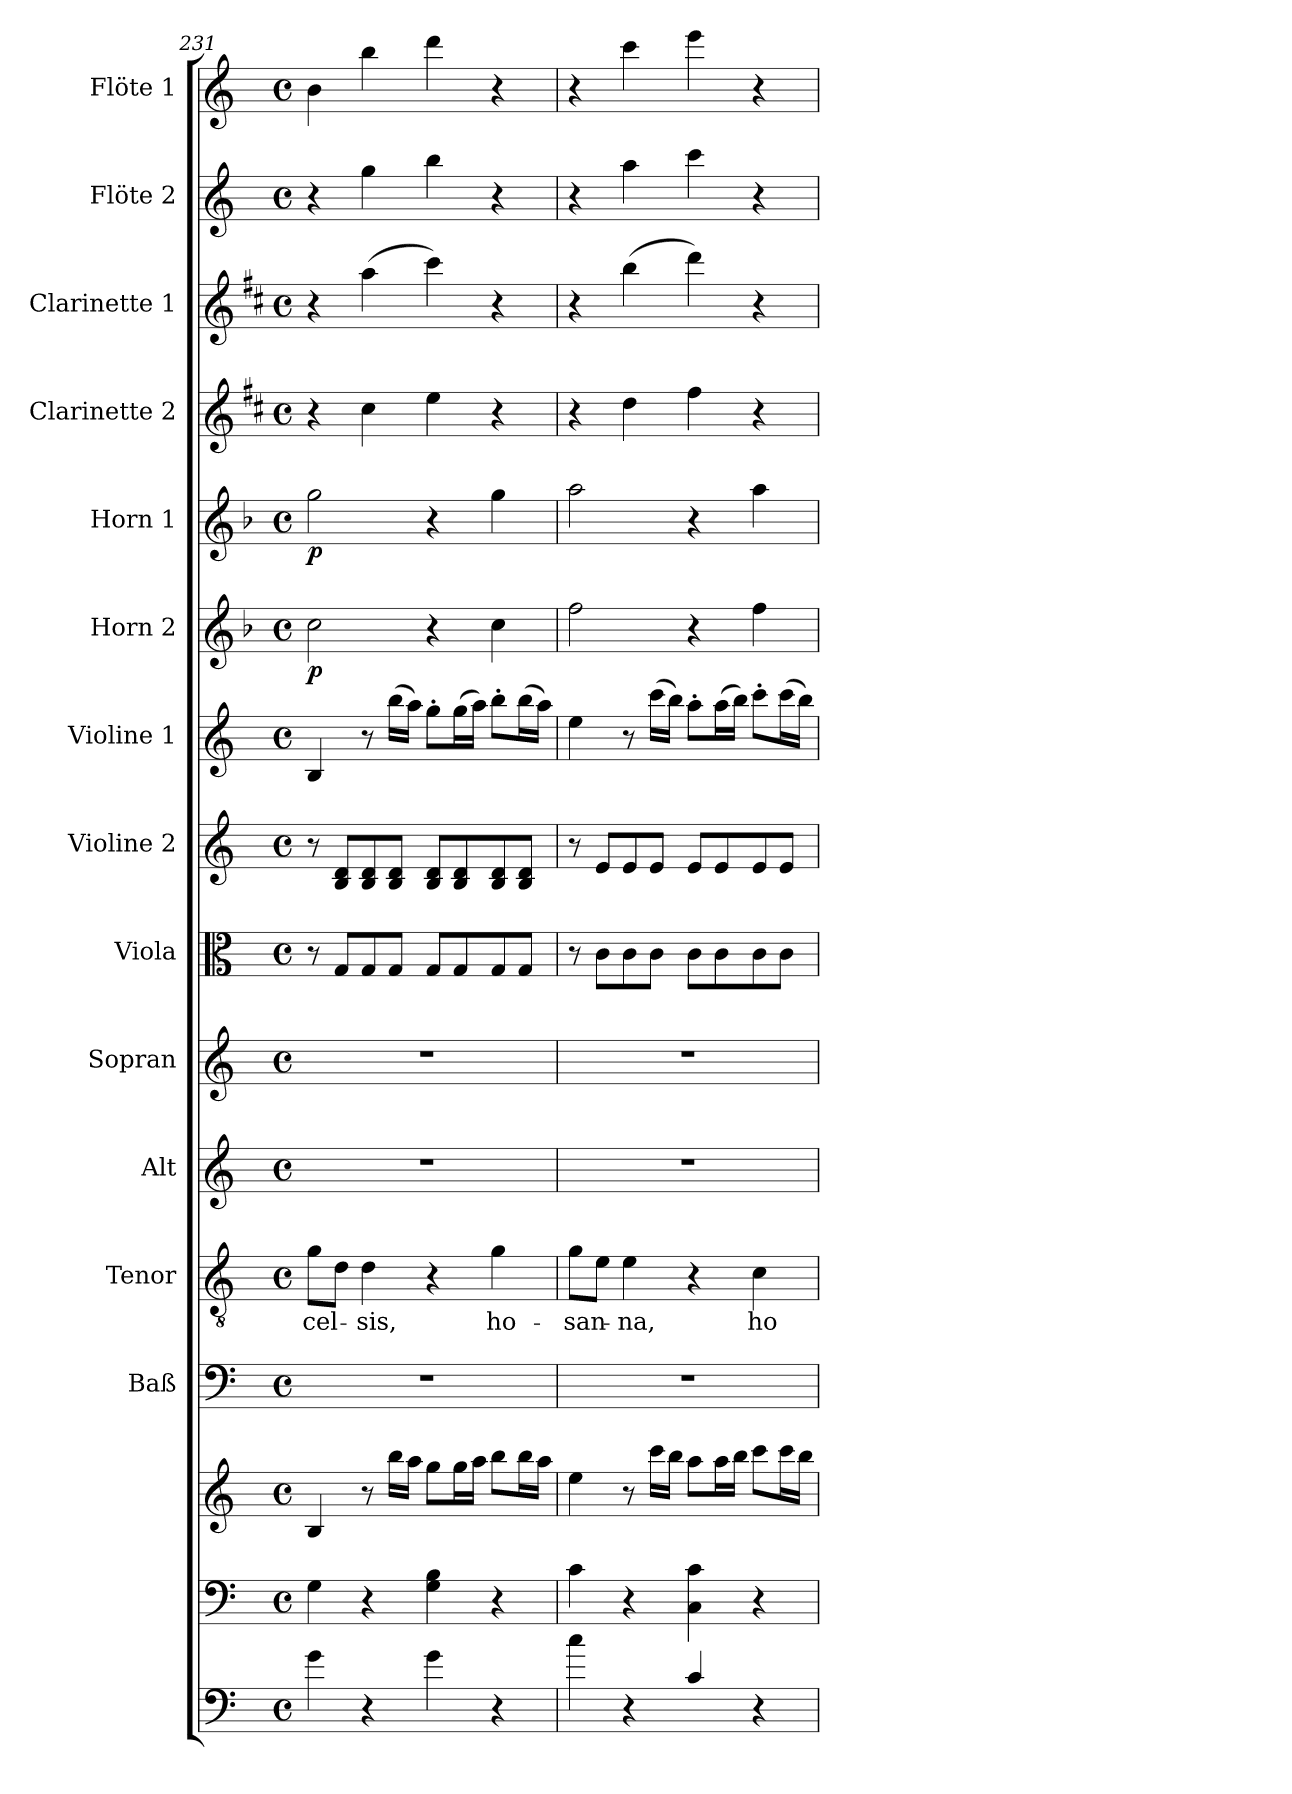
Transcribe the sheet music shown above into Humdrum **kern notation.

**kern	**kern	**kern	**kern	**kern	**text	**kern	**kern	**kern	**kern	**kern	**kern	**dynam	**kern	**dynam	**kern	**kern	**kern	**kern
*part15	*part14	*part14	*part13	*part12	*part12	*part11	*part10	*part9	*part8	*part7	*part6	*part6	*part5	*part5	*part4	*part3	*part2	*part1
*staff16	*staff15	*staff14	*staff13	*staff12	*staff12	*staff11	*staff10	*staff9	*staff8	*staff7	*staff6	*staff6	*staff5	*staff5	*staff4	*staff3	*staff2	*staff1
*	*	*	*I"Baß	*I"Tenor	*	*I"Alt	*I"Sopran	*I"Viola	*I"Violine 2	*I"Violine 1	*I"Horn 2	*	*I"Horn 1	*	*I"Clarinette 2	*I"Clarinette 1	*I"Flöte 2	*I"Flöte 1
*	*	*	*I'Baß	*I'Ten	*	*I'Alt	*I'Sop	*I'Vla.	*I'Vln. 2	*I'Vln. 1	*I'Hrn. 2	*	*I'Hrn. 1	*	*I'Cl. 2	*I'Cl. 1	*I'Fl. 2	*I'Fl. 1
!!LO:PB:g=z
*clefF4	*clefF4	*clefG2	*clefF4	*clefGv2	*	*clefG2	*clefG2	*clefC3	*clefG2	*clefG2	*clefG2	*	*clefG2	*	*clefG2	*clefG2	*clefG2	*clefG2
*ITrd7c12	*	*	*	*	*	*	*	*	*	*	*ITrd3c5	*	*ITrd3c5	*	*ITrd1c2	*ITrd1c2	*	*
*k[]	*k[]	*k[]	*k[]	*k[]	*	*k[]	*k[]	*k[]	*k[]	*k[]	*k[]	*	*k[]	*	*k[]	*k[]	*k[]	*k[]
*C:	*C:	*C:	*C:	*C:	*	*C:	*C:	*C:	*C:	*C:	*C:	*	*C:	*	*C:	*C:	*C:	*C:
*M4/4	*M4/4	*M4/4	*M4/4	*M4/4	*	*M4/4	*M4/4	*M4/4	*M4/4	*M4/4	*M4/4	*	*M4/4	*	*M4/4	*M4/4	*M4/4	*M4/4
*met(c)	*met(c)	*met(c)	*met(c)	*met(c)	*	*met(c)	*met(c)	*met(c)	*met(c)	*met(c)	*met(c)	*	*met(c)	*	*met(c)	*met(c)	*met(c)	*met(c)
=231	=231	=231	=231	=231	=231	=231	=231	=231	=231	=231	=231	=231	=231	=231	=231	=231	=231	=231
!	!	!	!	!	!LO:LY:b	!	!	!	!	!	!	!LO:DY:b	!	!LO:DY:b	!	!	!	!
4G\	4G\	4B/	1r	8g\L	-cel-	1r	1r	8r	8r	4B/	2g\	p	2dd\	p	4r	4r	4r	4b\
.	.	.	.	8d\J	.	.	.	8G/L	8B/ 8d/L	.	.	.	.	.	.	.	.	.
!	!	!	!	!	!LO:LY:b	!	!	!	!	!	!	!	!	!	!	!	!	!
4r	4r	8r	.	4d\	-sis,	.	.	8G/	8B/ 8d/	8r	.	.	.	.	4b\	(>4gg\	4gg\	4bb\
.	.	16bb\LL	.	.	.	.	.	8G/J	8B/ 8d/J	(>16bb\LL	.	.	.	.	.	.	.	.
.	.	16aa\JJ	.	.	.	.	.	.	.	16aa\JJ)	.	.	.	.	.	.	.	.
4G\	4G\ 4B\	8gg\L	.	4r	.	.	.	8G/L	8B/ 8d/L	8gg'>\L	4r	.	4r	.	4dd\	4bb\)	4bb\	4ddd\
.	.	16gg\L	.	.	.	.	.	8G/	8B/ 8d/	(>16gg\L	.	.	.	.	.	.	.	.
.	.	16aa\JJ	.	.	.	.	.	.	.	16aa\JJ)	.	.	.	.	.	.	.	.
!	!	!	!	!	!LO:LY:b	!	!	!	!	!	!	!	!	!	!	!	!	!
4r	4r	8bb\L	.	4g\	ho-	.	.	8G/	8B/ 8d/	8bb'>\L	4g\	.	4dd\	.	4r	4r	4r	4r
.	.	16bb\L	.	.	.	.	.	8G/J	8B/ 8d/J	(>16bb\L	.	.	.	.	.	.	.	.
.	.	16aa\JJ	.	.	.	.	.	.	.	16aa\JJ)	.	.	.	.	.	.	.	.
=232	=232	=232	=232	=232	=232	=232	=232	=232	=232	=232	=232	=232	=232	=232	=232	=232	=232	=232
!	!	!	!	!	!LO:LY:b	!	!	!	!	!	!	!	!	!	!	!	!	!
4c\	4c\	4ee\	1r	8g\L	-san-	1r	1r	8r	8r	4ee\	2cc\	.	2ee\	.	4r	4r	4r	4r
.	.	.	.	8e\J	.	.	.	8c\L	8e/L	.	.	.	.	.	.	.	.	.
!	!	!	!	!	!LO:LY:b	!	!	!	!	!	!	!	!	!	!	!	!	!
4r	4r	8r	.	4e\	-na,	.	.	8c\	8e/	8r	.	.	.	.	4cc\	(>4aa\	4aa\	4ccc\
.	.	16ccc\LL	.	.	.	.	.	8c\J	8e/J	(>16ccc\LL	.	.	.	.	.	.	.	.
.	.	16bb\JJ	.	.	.	.	.	.	.	16bb\JJ)	.	.	.	.	.	.	.	.
4C/	4C\ 4c\	8aa\L	.	4r	.	.	.	8c\L	8e/L	8aa'>\L	4r	.	4r	.	4ee\	4ccc\)	4ccc\	4eee\
.	.	16aa\L	.	.	.	.	.	8c\	8e/	(>16aa\L	.	.	.	.	.	.	.	.
.	.	16bb\JJ	.	.	.	.	.	.	.	16bb\JJ)	.	.	.	.	.	.	.	.
!	!	!	!	!	!LO:LY:b	!	!	!	!	!	!	!	!	!	!	!	!	!
4r	4r	8ccc\L	.	4c\	ho-	.	.	8c\	8e/	8ccc'>\L	4cc\	.	4ee\	.	4r	4r	4r	4r
.	.	16ccc\L	.	.	.	.	.	8c\J	8e/J	(>16ccc\L	.	.	.	.	.	.	.	.
.	.	16bb\JJ	.	.	.	.	.	.	.	16bb\JJ)	.	.	.	.	.	.	.	.
=	=	=	=	=	=	=	=	=	=	=	=	=	=	=	=	=	=	=
*-	*-	*-	*-	*-	*-	*-	*-	*-	*-	*-	*-	*-	*-	*-	*-	*-	*-	*-
